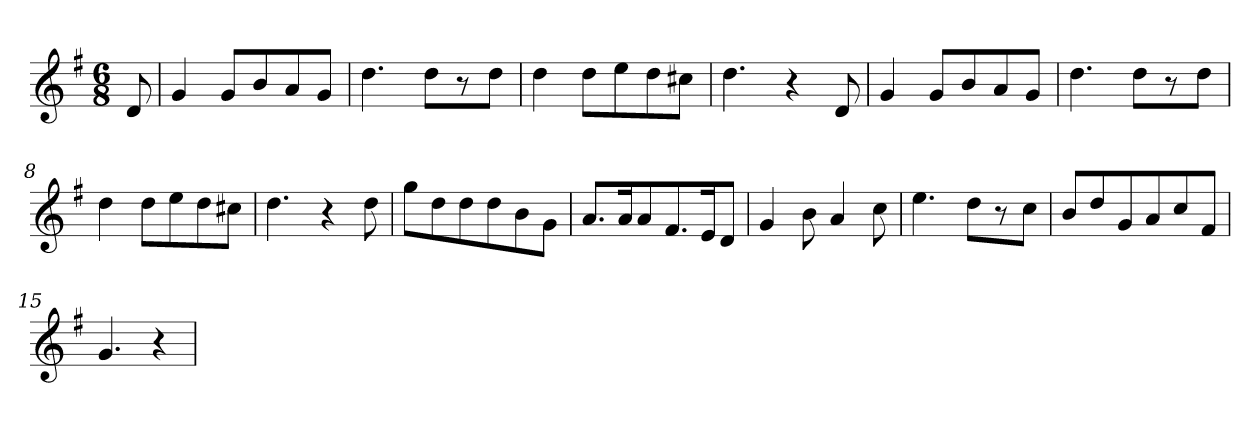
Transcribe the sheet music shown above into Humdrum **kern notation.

**kern
*part1
*staff1
*clefG2
*k[f#]
*G:
*M6/8
=1
8d/
=2
4g/
8g/L
8b/
8a/
8g/J
=3
4.dd\
8dd\L
8r
8dd\J
=4
4dd\
8dd\L
8ee\
8dd\
8cc#X\J
=5
4.dd\
4r
8d/
=6
4g/
8g/L
8b/
8a/
8g/J
=7
4.dd\
8dd\L
8r
8dd\J
=8
4dd\
8dd\L
8ee\
8dd\
8cc#X\J
=9
4.dd\
4r
8dd\
!!LO:LB:g=z
=10
8gg\L
8dd\
8dd\
8dd\
8b\
8g\J
=11
8.a/L
16a/K
8a/
8.f#/
16e/K
8d/J
=12
4g/
8b\
4a/
8cc\
=13
4.ee\
8dd\L
8r
8cc\J
=14
8b/L
8dd/
8g/
8a/
8cc/
8f#/J
=15
4.g/
4r
=
*-
